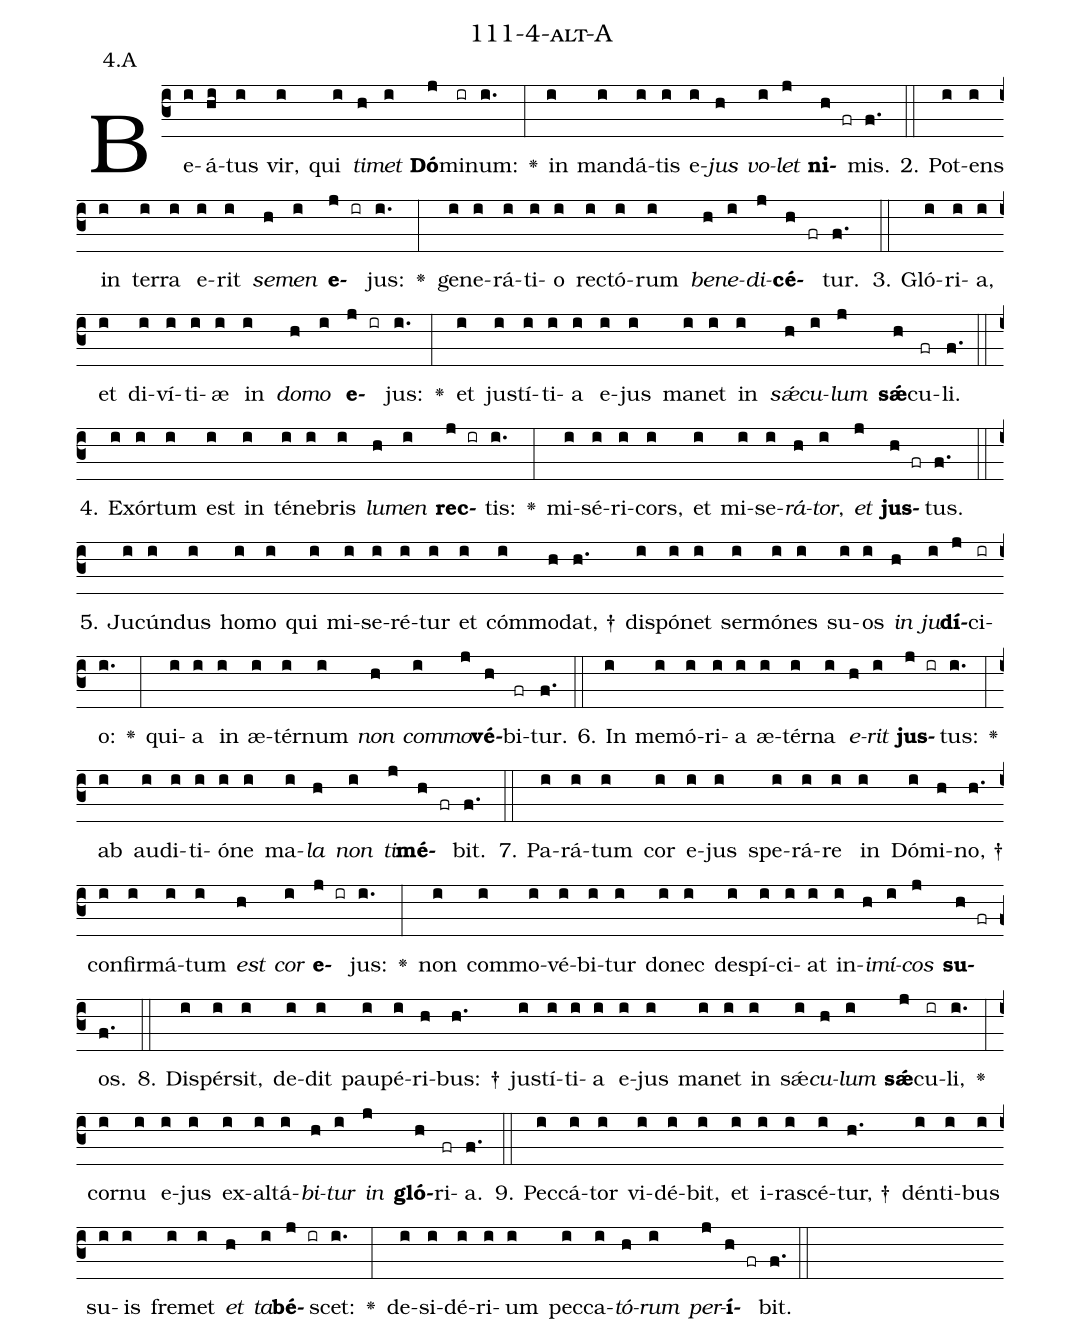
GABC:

name: 111-4-alt-A;
annotation: 4.A;
%%
(c3)Be(i)á(hi)tus(i) vir,(i) qui(i) <i>ti</i>(h)<i>met</i>(i) <b>Dó</b>(j)mi(ir)num:(i.) <v>\greheightstar</v>(:) in(i) man(i)dá(i)tis(i) e(i)<i>jus</i>(h) <i>vo</i>(i)<i>let</i>(j) <b>ni</b>(h fr)mis.(f.) (::)
2. Pot(i)ens(i) in(i) ter(i)ra(i) e(i)rit(i) <i>se</i>(h)<i>men</i>(i) <b>e</b>(j ir)jus:(i.) <v>\greheightstar</v>(:) ge(i)ne(i)rá(i)ti(i)o(i) rec(i)tó(i)rum(i) <i>be</i>(h)<i>ne</i>(i)<i>di</i>(j)<b>cé</b>(h fr)tur.(f.) (::)
3. Gló(i)ri(i)a,(i) et(i) di(i)ví(i)ti(i)æ(i) in(i) <i>do</i>(h)<i>mo</i>(i) <b>e</b>(j ir)jus:(i.) <v>\greheightstar</v>(:) et(i) jus(i)tí(i)ti(i)a(i) e(i)jus(i) ma(i)net(i) in(i) <i>sǽ</i>(h)<i>cu</i>(i)<i>lum</i>(j) <b>sǽ</b>(h)cu(fr)li.(f.) (::)
4. Ex(i)ór(i)tum(i) est(i) in(i) té(i)ne(i)bris(i) <i>lu</i>(h)<i>men</i>(i) <b>rec</b>(j ir)tis:(i.) <v>\greheightstar</v>(:) mi(i)sé(i)ri(i)cors,(i) et(i) mi(i)se(i)<i>rá</i>(h)<i>tor</i>,(i) <i>et</i>(j) <b>jus</b>(h fr)tus.(f.) (::)
5. Ju(i)cún(i)dus(i) ho(i)mo(i) qui(i) mi(i)se(i)ré(i)tur(i) et(i) cóm(i)mo(h)dat, †(h.) dis(i)pó(i)net(i) ser(i)mó(i)nes(i) su(i)os(i) <i>in</i>(h) <i>ju</i>(i)<b>dí</b>(j)ci(ir)o:(i.) <v>\greheightstar</v>(:) qui(i)a(i) in(i) æ(i)tér(i)num(i) <i>non</i>(h) <i>com</i>(i)<i>mo</i>(j)<b>vé</b>(h)bi(fr)tur.(f.) (::)
6. In(i) me(i)mó(i)ri(i)a(i) æ(i)tér(i)na(i) <i>e</i>(h)<i>rit</i>(i) <b>jus</b>(j ir)tus:(i.) <v>\greheightstar</v>(:) ab(i) au(i)di(i)ti(i)ó(i)ne(i) ma(i)<i>la</i>(h) <i>non</i>(i) <i>ti</i>(j)<b>mé</b>(h fr)bit.(f.) (::)
7. Pa(i)rá(i)tum(i) cor(i) e(i)jus(i) spe(i)rá(i)re(i) in(i) Dó(i)mi(h)no, †(h.) con(i)fir(i)má(i)tum(i) <i>est</i>(h) <i>cor</i>(i) <b>e</b>(j ir)jus:(i.) <v>\greheightstar</v>(:) non(i) com(i)mo(i)vé(i)bi(i)tur(i) do(i)nec(i) de(i)spí(i)ci(i)at(i) in(i)<i>i</i>(h)<i>mí</i>(i)<i>cos</i>(j) <b>su</b>(h fr)os.(f.) (::)
8. Di(i)spér(i)sit,(i) de(i)dit(i) pau(i)pé(i)ri(h)bus: †(h.) jus(i)tí(i)ti(i)a(i) e(i)jus(i) ma(i)net(i) in(i) sǽ(i)<i>cu</i>(h)<i>lum</i>(i) <b>sǽ</b>(j)cu(ir)li,(i.) <v>\greheightstar</v>(:) cor(i)nu(i) e(i)jus(i) ex(i)al(i)tá(i)<i>bi</i>(h)<i>tur</i>(i) <i>in</i>(j) <b>gló</b>(h)ri(fr)a.(f.) (::)
9. Pec(i)cá(i)tor(i) vi(i)dé(i)bit,(i) et(i) i(i)ra(i)scé(i)tur, †(h.) dén(i)ti(i)bus(i) su(i)is(i) fre(i)met(i) <i>et</i>(h) <i>ta</i>(i)<b>bé</b>(j ir)scet:(i.) <v>\greheightstar</v>(:) de(i)si(i)dé(i)ri(i)um(i) pec(i)ca(i)<i>tó</i>(h)<i>rum</i>(i) <i>per</i>(j)<b>í</b>(h fr)bit.(f.) (::)
